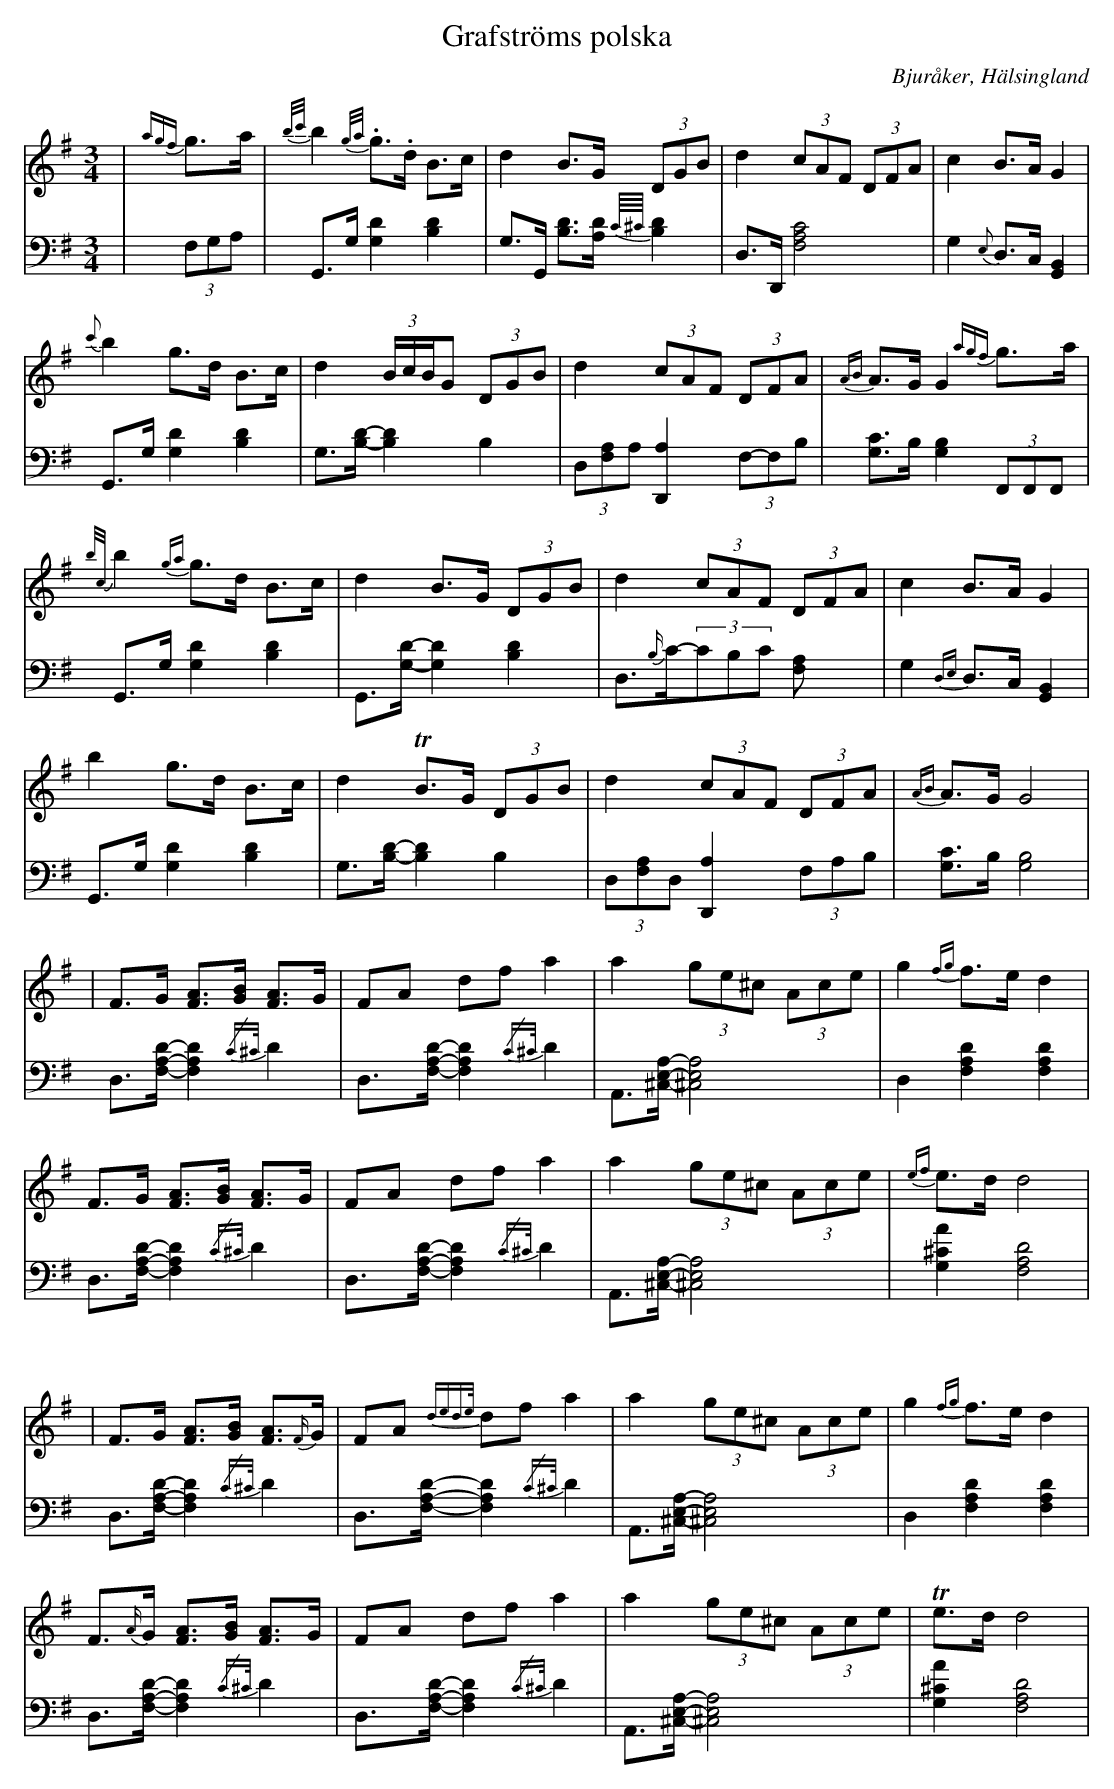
X:1
T: Grafströms polska
O: Bjuråker, Hälsingland
M: 3/4
L: 1/8
K: G
V:1
V:2
V: 1
|{agf}g>a|{b/c'/}b2. {g/a/}g.>d B>c|d2 B>G (3DGB|d2 (3cAF (3DFA|c2 B>A G2|
{c'}b2 g>d B>c|d2 (3B/c/B/G (3DGB|d2 (3cAF (3DFA|{AB}A>G G2 {agf}g>a|
{b/c/}b2 {ga}g>d B>c|d2 B>G (3DGB|d2 (3cAF (3DFA|c2 B>A G2|
b2 g>d B>c|d2 TB>G (3DGB|d2 (3cAF (3DFA|{AB}A>G G4|
|F>G [FA]>[GB] [FA]>G |FA df a2 |a2 (3ge^c (3Ace |g2 {fg}f>e d2 |
F>G [FA]>[GB] [FA]>G |FA df a2 |a2 (3ge^c (3Ace |{ef}e>d d4|
|F>G [FA]>[GB] [FA]>{F/}G |FA {dede/}df a2 |a2 (3ge^c (3Ace |g2 {fg}f>e d2 |
F>{A/}G [FA]>[GB] [FA]>G |FA df a2 |a2 (3ge^c (3Ace |Te>d d4|
V:2 clef=bass
|(3F,G,A, | G,,>G, [G,2D2] [B,2D2]|G,>G,, [B,D]>[A,D] {C//^C//}[B,D]2|D,>D,, [F,4A,4C4]| G,2 {E,}D,>C, [G,,2B,,2]|
 G,,>G, [G,2D2] [B,2D2]|G,>[B,D]-[B,2D2] B,2|(3D,[F,A,]A, [D,,2A,2] (3F,-F,B,| [G,C]>B, [G,2B,2](3F,,F,,F,,|
G,,>G, [G,2D2] [B,2D2]|G,,>[G,D]-[G,2D2] [B,2D2]|D,>{B,/}C-(3CB,C [F,2A,]| G,2 {D,E,}D,>C, [G,,2B,,2]|
 G,,>G, [G,2D2] [B,2D2]|G,>[B,D]-[B,2D2] B,2|(3D,[F,A,]D, [D,,2A,2] (3F,A,B,| [G,C]>B, [G,4B,4]|
D,>[F,A,D]-[F,2A,2D2] {/C^C/}D2|D,>[F,A,D]-[F,2A,2D2] {/C^C/}D2| A,,>[^C,E,A,]-[^C,4E,4A,4]|D,2 [F,2A,2D2] [F,2A,2D2] |
D,>[F,A,D]-[F,2A,2D2] {/C^C/}D2| D,>[F,A,D]-[F,2A,2D2] {/C^C/}D2| A,,>[^C,E,A,]-[^C,4E,4A,4]| [G,2A2^C2] [F,4A,4D4]|
D,>[F,A,D]-[F,2A,2D2] {/C^C/}D2|D,>[F,A,D]-[F,2A,2D2] {/C^C/}D2| A,,>[^C,E,A,]-[^C,4E,4A,4]|D,2 [F,2A,2D2] [F,2A,2D2] |
D,>[F,A,D]-[F,2A,2D2] {/C^C/}D2| D,>[F,A,D]-[F,2A,2D2] {/C^C/}D2| A,,>[^C,E,A,]-[^C,4E,4A,4]| [G,2A2^C2] [F,4A,4D4]|
